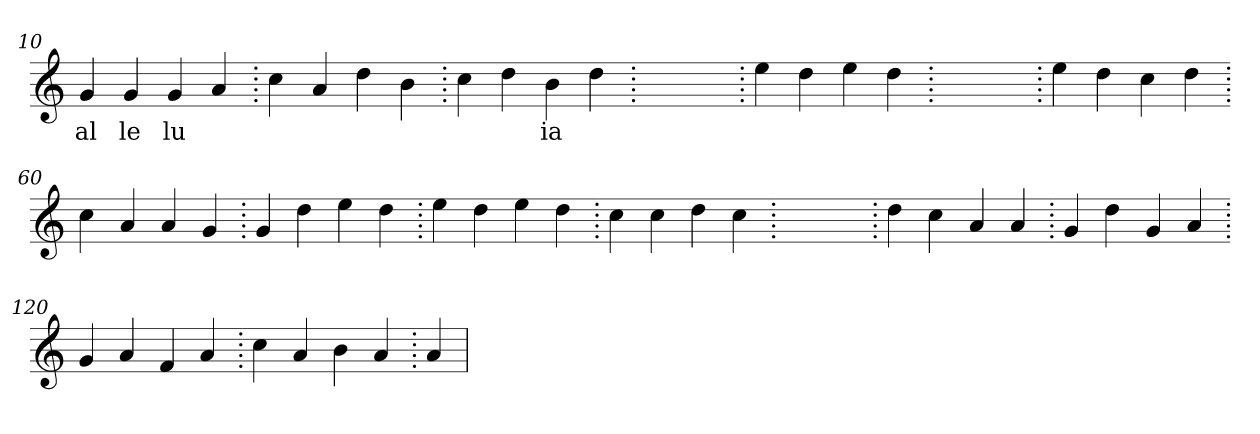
**kern	**text
*part1	*part1
*staff1	*staff1
*clefG2	*
=10.	=10.
4g	al
4g	le
4g	lu
4a	.
=20.	=20.
4cc	.
4a	.
4dd	.
4b	.
=30.	=30.
4cc	.
4dd	.
4b	ia
4dd	.
=40.	=40.
1ryy	.
=40.	=40.
4ee	.
4dd	.
4ee	.
4dd	.
=50.	=50.
1ryy	.
=50.	=50.
4ee	.
4dd	.
4cc	.
4dd	.
=60.	=60.
4cc	.
4a	.
4a	.
4g	.
=70.	=70.
4g	.
4dd	.
4ee	.
4dd	.
=80.	=80.
4ee	.
4dd	.
4ee	.
4dd	.
=90.	=90.
4cc	.
4cc	.
4dd	.
4cc	.
=100.	=100.
1ryy	.
=100.	=100.
4dd	.
4cc	.
4a	.
4a	.
=110.	=110.
4g	.
4dd	.
4g	.
4a	.
=120.	=120.
4g	.
4a	.
4f	.
4a	.
=130.	=130.
4cc	.
4a	.
4b	.
4a	.
=140.	=140.
4a	.
=	=
*-	*-
